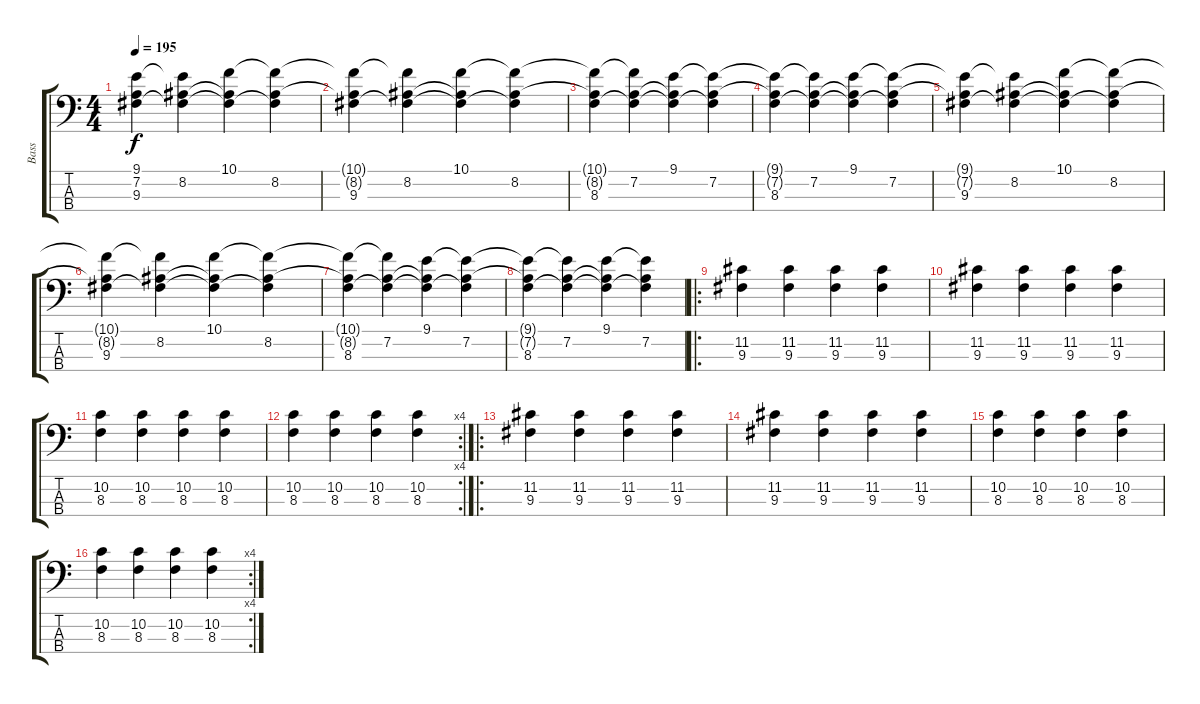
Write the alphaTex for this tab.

\track ("Bass" "Bass") {instrument electricbassfinger}
\staff {score tabs}
\tuning (G2 D2 A1 E1) {hide}
\ts (4 4)
\tempo 195
\clef f4
\ks c
(9.1{t} 7.2{t} 9.3).4{dy f} (9.1{t} 8.2 9.3{t}).4 (10.1 8.2{t} 9.3{t}).4 (10.1{t} 8.2 9.3{t}).4 |
(10.1{t} 8.2{t} 9.3).4 (10.1{t} 8.2 9.3{t}).4 (10.1 8.2{t} 9.3{t}).4 (10.1{t} 8.2 9.3{t}).4 |
(10.1{t} 8.2{t} 8.3).4 (10.1{t} 7.2 8.3{t}).4 (9.1 7.2{t} 8.3{t}).4 (9.1{t} 7.2 8.3{t}).4 |
(9.1{t} 7.2{t} 8.3).4 (9.1{t} 7.2 8.3{t}).4 (9.1 7.2{t} 8.3{t}).4 (9.1{t} 7.2 8.3{t}).4 |
(9.1{t} 7.2{t} 9.3).4 (9.1{t} 8.2 9.3{t}).4 (10.1 8.2{t} 9.3{t}).4 (10.1{t} 8.2 9.3{t}).4 |
(10.1{t} 8.2{t} 9.3).4 (10.1{t} 8.2 9.3{t}).4 (10.1 8.2{t} 9.3{t}).4 (10.1{t} 8.2 9.3{t}).4 |
(10.1{t} 8.2{t} 8.3).4 (10.1{t} 7.2 8.3{t}).4 (9.1 7.2{t} 8.3{t}).4 (9.1{t} 7.2 8.3{t}).4 |
(9.1{t} 7.2{t} 8.3).4 (9.1{t} 7.2 8.3{t}).4 (9.1 7.2{t} 8.3{t}).4 (9.1{t} 7.2 8.3{t}).4 |
\ro
(11.2 9.3).4 (11.2 9.3).4 (11.2 9.3).4 (11.2 9.3).4 |
(11.2 9.3).4 (11.2 9.3).4 (11.2 9.3).4 (11.2 9.3).4 |
(10.2 8.3).4 (10.2 8.3).4 (10.2 8.3).4 (10.2 8.3).4 |
\rc 4
(10.2 8.3).4 (10.2 8.3).4 (10.2 8.3).4 (10.2 8.3).4 |
\ro
(11.2 9.3).4 (11.2 9.3).4 (11.2 9.3).4 (11.2 9.3).4 |
(11.2 9.3).4 (11.2 9.3).4 (11.2 9.3).4 (11.2 9.3).4 |
(10.2 8.3).4 (10.2 8.3).4 (10.2 8.3).4 (10.2 8.3).4 |
\rc 4
(10.2 8.3).4 (10.2 8.3).4 (10.2 8.3).4 (10.2 8.3).4
